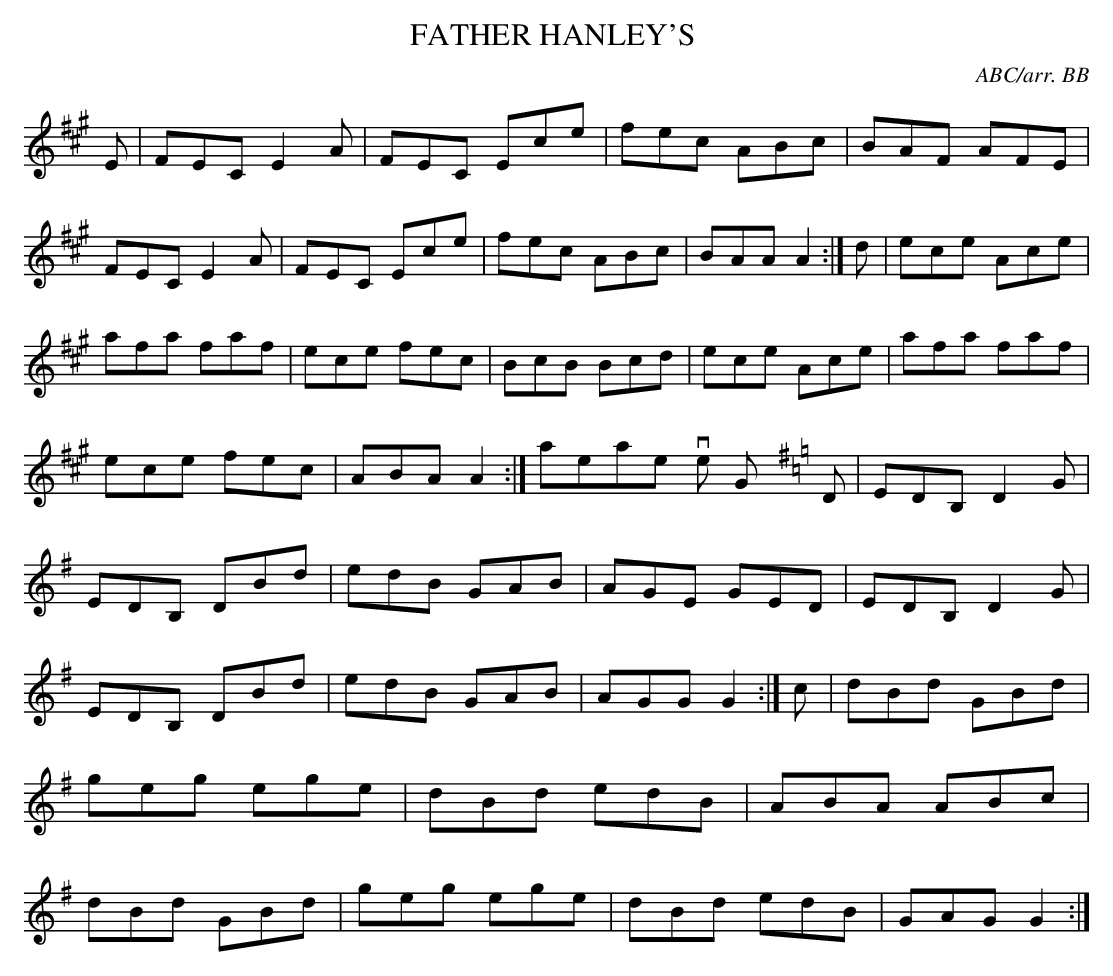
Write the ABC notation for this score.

X:1
T:FATHER HANLEY'S \
C:ABC/arr. BB\
M:6/8\
L:1/8\
K:A\
E|FEC E2A|FEC Ece|fec ABc|BAF AFE|\
FEC E2 A|FEC Ece|fec ABc|BAA A2:|\
d|ece Ace|afa faf|ece fec|BcB Bcd|\
ece Ace|afa faf|ece fec|ABA A2:|\
\
\
alternate version in G\
K:G\
D|EDB, D2 G|EDB, DBd|edB GAB|AGE GED|\
EDB, D2 G|EDB, DBd|edB GAB|AGG G2:|\
c|dBd GBd|geg ege|dBd edB|ABA ABc|\
dBd GBd|geg ege|dBd edB|GAG G2:|\
\
\
